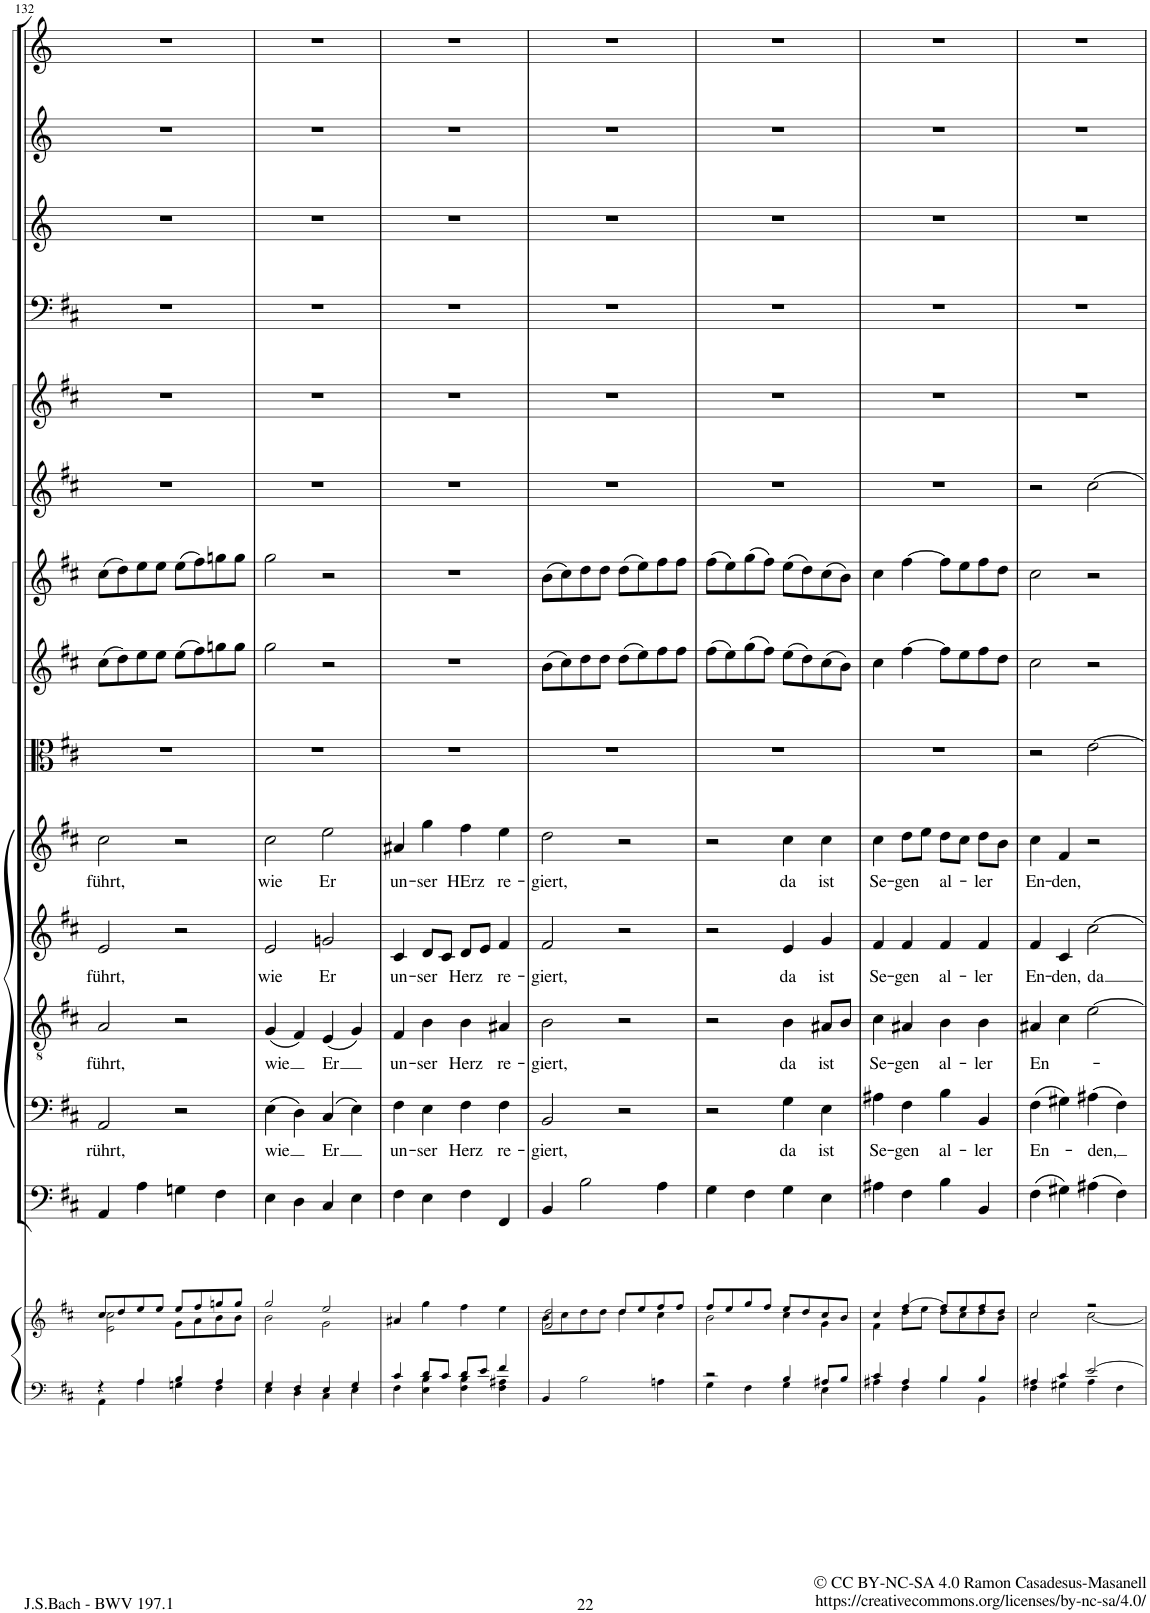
**kern	**kern	**kern	**kern	**text	**kern	**text	**kern	**text	**kern	**text	**kern	**kern	**kern	**kern	**kern	**kern	**kern	**kern	**kern
*part15	*part15	*part14	*part13	*part13	*part12	*part12	*part11	*part11	*part10	*part10	*part9	*part8	*part7	*part6	*part5	*part4	*part3	*part2	*part1
*staff16	*staff15	*staff14	*staff13	*staff13	*staff12	*staff12	*staff11	*staff11	*staff10	*staff10	*staff9	*staff8	*staff7	*staff6	*staff5	*staff4	*staff3	*staff2	*staff1
*I"Piano reduction	*	*I"Continuo	*I"Basso	*	*I"Tenore	*	*I"Alto	*	*I"Soprano	*	*I"Viola	*I"Violino II	*I"Violino I	*I"Oboe II	*I"Oboe	*I"Timpani	*I"Tromba III	*I"Tromba II	*I"Tromba I
*I'Pno	*	*	*	*	*	*	*	*	*	*	*I'Vla	*I'Vln	*I'Vln	*I'Ob	*I'Ob	*I'Timp	*	*	*
!!LO:PB:g=z
*clefF4	*clefG2	*clefF4	*clefF4	*	*clefGv2	*	*clefG2	*	*clefG2	*	*clefC3	*clefG2	*clefG2	*clefG2	*clefG2	*clefF4	*clefG2	*clefG2	*clefG2
*	*	*	*	*	*	*	*	*	*	*	*	*	*	*	*	*	*Trd-1c-2	*Trd-1c-2	*Trd-1c-2
*k[f#c#]	*k[f#c#]	*k[f#c#]	*k[f#c#]	*	*k[f#c#]	*	*k[f#c#]	*	*k[f#c#]	*	*k[f#c#]	*k[f#c#]	*k[f#c#]	*k[f#c#]	*k[f#c#]	*k[f#c#]	*k[]	*k[]	*k[]
*M2/2	*M2/2	*M2/2	*M2/2	*	*M2/2	*	*M2/2	*	*M2/2	*	*M2/2	*M2/2	*M2/2	*M2/2	*M2/2	*M2/2	*M2/2	*M2/2	*M2/2
*met(c|)	*met(c|)	*met(c|)	*met(c|)	*	*met(c|)	*	*met(c|)	*	*met(c|)	*	*met(c|)	*met(c|)	*met(c|)	*met(c|)	*met(c|)	*met(c|)	*met(c|)	*met(c|)	*met(c|)
=132	=132	=132	=132	=132	=132	=132	=132	=132	=132	=132	=132	=132	=132	=132	=132	=132	=132	=132	=132
*^	*^	*	*	*	*	*	*	*	*	*	*	*	*	*	*	*	*	*	*
!	!	!	!	!	!	!LO:LY:b	!	!LO:LY:b	!	!LO:LY:b	!	!LO:LY:b	!	!	!	!	!	!	!	!	!
4r	4AA\	8cc#/L	2e\ 2cc#\	4AA/	2AA/	rührt,	2A/	führt,	2e/	führt,	2cc#\	führt,	1r	(8cc#\L	(8cc#\L	1r	1r	1r	1r	1r	1r
.	.	8dd/	.	.	.	.	.	.	.	.	.	.	.	8dd\)	8dd\)	.	.	.	.	.	.
4A/	4A\	8ee/	.	4A\	.	.	.	.	.	.	.	.	.	8ee\	8ee\	.	.	.	.	.	.
.	.	8ee/J	.	.	.	.	.	.	.	.	.	.	.	8ee\J	8ee\J	.	.	.	.	.	.
4B/	4Gn\	8ee/L	8g\L	4Gn\	2r	.	2r	.	2r	.	2r	.	.	(8ee\L	(8ee\L	.	.	.	.	.	.
.	.	8ff#/	8a\	.	.	.	.	.	.	.	.	.	.	8ff#\)	8ff#\)	.	.	.	.	.	.
4A/	4F#\	8ggn/	8b\	4F#\	.	.	.	.	.	.	.	.	.	8ggn\	8ggn\	.	.	.	.	.	.
.	.	8gg/J	8b\J	.	.	.	.	.	.	.	.	.	.	8gg\J	8gg\J	.	.	.	.	.	.
=133	=133	=133	=133	=133	=133	=133	=133	=133	=133	=133	=133	=133	=133	=133	=133	=133	=133	=133	=133	=133	=133
!	!	!	!	!	!	!LO:LY:b	!	!LO:LY:b	!	!LO:LY:b	!	!LO:LY:b	!	!	!	!	!	!	!	!	!
4G/	4E\	2gg/	2b\	4E\	(4E\	wie	(4G/	wie	2e/	wie	2cc#\	wie	1r	2gg\	2gg\	1r	1r	1r	1r	1r	1r
4F#/	4D\	.	.	4D\	4D\)	.	4F#/)	.	.	.	.	.	.	.	.	.	.	.	.	.	.
!	!	!	!	!	!	!LO:LY:b	!	!LO:LY:b	!	!LO:LY:b	!	!LO:LY:b	!	!	!	!	!	!	!	!	!
4E/	4C#\	2ee/	2g\	4C#/	(4C#/	Er	(4E/	Er	2gn/	Er	2ee\	Er	.	2r	2r	.	.	.	.	.	.
4G/	4E\	.	.	4E\	4E\)	.	4G/)	.	.	.	.	.	.	.	.	.	.	.	.	.	.
*	*	*v	*v	*	*	*	*	*	*	*	*	*	*	*	*	*	*	*	*	*	*
=134	=134	=134	=134	=134	=134	=134	=134	=134	=134	=134	=134	=134	=134	=134	=134	=134	=134	=134	=134	=134
!	!	!	!	!	!LO:LY:b	!	!LO:LY:b	!	!LO:LY:b	!	!LO:LY:b	!	!	!	!	!	!	!	!	!
4c#/	4F#\	4a#X/	4F#\	4F#\	un-	4F#/	un-	4c#/	un-	4a#X/	un-	1r	1r	1r	1r	1r	1r	1r	1r	1r
!	!	!	!	!	!LO:LY:b	!	!LO:LY:b	!	!LO:LY:b	!	!LO:LY:b	!	!	!	!	!	!	!	!	!
8d/L	4E\ 4B\	4gg\	4E\	4E\	-ser	4B\	-ser	8d/L	-ser	4gg\	-ser	.	.	.	.	.	.	.	.	.
8c#/J	.	.	.	.	.	.	.	8c#/J	.	.	.	.	.	.	.	.	.	.	.	.
!	!	!	!	!	!LO:LY:b	!	!LO:LY:b	!	!LO:LY:b	!	!LO:LY:b	!	!	!	!	!	!	!	!	!
8d/L	4F#\ 4B\	4ff#\	4F#\	4F#\	Herz	4B\	Herz	8d/L	Herz	4ff#\	HErz	.	.	.	.	.	.	.	.	.
8e/J	.	.	.	.	.	.	.	8e/J	.	.	.	.	.	.	.	.	.	.	.	.
!	!	!	!	!	!LO:LY:b	!	!LO:LY:b	!	!LO:LY:b	!	!LO:LY:b	!	!	!	!	!	!	!	!	!
4f#/	4F#\ 4A#X\	4ee\	4FF#/	4F#\	re-	4A#X/	re-	4f#/	re-	4ee\	re-	.	.	.	.	.	.	.	.	.
=135	=135	=135	=135	=135	=135	=135	=135	=135	=135	=135	=135	=135	=135	=135	=135	=135	=135	=135	=135	=135
*	*	*^	*	*	*	*	*	*	*	*	*	*	*	*	*	*	*	*	*	*
!	!	!	!	!	!	!LO:LY:b	!	!LO:LY:b	!	!LO:LY:b	!	!LO:LY:b	!	!	!	!	!	!	!	!	!
*v	*v	*	*	*	*	*	*	*	*	*	*	*	*	*	*	*	*	*	*	*	*
4BB/	2f#/ 2dd/	8b\L	4BB/	2BB/	-giert,	2B\	-giert,	2f#/	-giert,	2dd\	-giert,	1r	(8b\L	(8b\L	1r	1r	1r	1r	1r	1r
.	.	8cc#\	.	.	.	.	.	.	.	.	.	.	8cc#\)	8cc#\)	.	.	.	.	.	.
2B\	.	8dd\	2B\	.	.	.	.	.	.	.	.	.	8dd\	8dd\	.	.	.	.	.	.
.	.	8dd\J	.	.	.	.	.	.	.	.	.	.	8dd\J	8dd\J	.	.	.	.	.	.
.	8dd/L	4dd\	.	2r	.	2r	.	2r	.	2r	.	.	(8dd\L	(8dd\L	.	.	.	.	.	.
.	8ee/	.	.	.	.	.	.	.	.	.	.	.	8ee\)	8ee\)	.	.	.	.	.	.
4An\	8ff#/	4cc#\	4A\	.	.	.	.	.	.	.	.	.	8ff#\	8ff#\	.	.	.	.	.	.
.	8ff#/J	.	.	.	.	.	.	.	.	.	.	.	8ff#\J	8ff#\J	.	.	.	.	.	.
=136	=136	=136	=136	=136	=136	=136	=136	=136	=136	=136	=136	=136	=136	=136	=136	=136	=136	=136	=136	=136
*^	*	*	*	*	*	*	*	*	*	*	*	*	*	*	*	*	*	*	*	*
2r	4G\	8ff#/L	2b\	4G\	2r	.	2r	.	2r	.	2r	.	1r	(8ff#\L	(8ff#\L	1r	1r	1r	1r	1r	1r
.	.	8ee/	.	.	.	.	.	.	.	.	.	.	.	8ee\)	8ee\)	.	.	.	.	.	.
.	4F#\	8gg/	.	4F#\	.	.	.	.	.	.	.	.	.	(8gg\	(8gg\	.	.	.	.	.	.
.	.	8ff#/J	.	.	.	.	.	.	.	.	.	.	.	8ff#\J)	8ff#\J)	.	.	.	.	.	.
!	!	!	!	!	!	!LO:LY:b	!	!LO:LY:b	!	!LO:LY:b	!	!LO:LY:b	!	!	!	!	!	!	!	!	!
4B/	4G\	8ee/L	4cc#\	4G\	4G\	da	4B\	da	4e/	da	4cc#\	da	.	(8ee\L	(8ee\L	.	.	.	.	.	.
.	.	8dd/	.	.	.	.	.	.	.	.	.	.	.	8dd\)	8dd\)	.	.	.	.	.	.
!	!	!	!	!	!	!LO:LY:b	!	!LO:LY:b	!	!LO:LY:b	!	!LO:LY:b	!	!	!	!	!	!	!	!	!
8A#X/L	4E\	8cc#/	4g\	4E\	4E\	ist	8A#X/L	ist	4g/	ist	4cc#\	ist	.	(8cc#\	(8cc#\	.	.	.	.	.	.
8B/J	.	8b/J	.	.	.	.	8B/J	.	.	.	.	.	.	8b\J)	8b\J)	.	.	.	.	.	.
=137	=137	=137	=137	=137	=137	=137	=137	=137	=137	=137	=137	=137	=137	=137	=137	=137	=137	=137	=137	=137	=137
!	!	!	!	!	!	!LO:LY:b	!	!LO:LY:b	!	!LO:LY:b	!	!LO:LY:b	!	!	!	!	!	!	!	!	!
4c#/	4A#X\	4cc#/	4f#\	4A#X\	4A#X\	Se-	4c#\	Se-	4f#/	Se-	4cc#\	Se-	1r	4cc#\	4cc#\	1r	1r	1r	1r	1r	1r
!	!	!	!	!	!	!LO:LY:b	!	!LO:LY:b	!	!LO:LY:b	!	!LO:LY:b	!	!	!	!	!	!	!	!	!
4A#/	4F#\	[4ff#/	8dd\L	4F#\	4F#\	-gen	4A#X/	-gen	4f#/	-gen	8dd\L	-gen	.	[4ff#\	[4ff#\	.	.	.	.	.	.
.	.	.	8ee\J	.	.	.	.	.	.	.	8ee\J	.	.	.	.	.	.	.	.	.	.
!	!	!	!	!	!	!LO:LY:b	!	!LO:LY:b	!	!LO:LY:b	!	!LO:LY:b	!	!	!	!	!	!	!	!	!
4B/	4B\	8ff#/L]	8dd\L	4B\	4B\	al-	4B\	al-	4f#/	al-	8dd\L	al-	.	8ff#\L]	8ff#\L]	.	.	.	.	.	.
.	.	8ee/	8cc#\	.	.	.	.	.	.	.	8cc#\J	.	.	8ee\	8ee\	.	.	.	.	.	.
!	!	!	!	!	!	!LO:LY:b	!	!LO:LY:b	!	!LO:LY:b	!	!LO:LY:b	!	!	!	!	!	!	!	!	!
4B/	4BB\	8ff#/	8dd\	4BB/	4BB/	-ler	4B\	-ler	4f#/	-ler	8dd\L	-ler	.	8ff#\	8ff#\	.	.	.	.	.	.
.	.	8dd/J	8b\J	.	.	.	.	.	.	.	8b\J	.	.	8dd\J	8dd\J	.	.	.	.	.	.
=138	=138	=138	=138	=138	=138	=138	=138	=138	=138	=138	=138	=138	=138	=138	=138	=138	=138	=138	=138	=138	=138
!	!	!	!	!	!	!LO:LY:b	!	!LO:LY:b	!	!LO:LY:b	!	!LO:LY:b	!	!	!	!	!	!	!	!	!
4A#X/	4F#\	2cc#/	2cc#\	(4F#\	(4F#\	En-	4A#X/	En-	4f#/	En-	4cc#\	En-	2r	2cc#\	2cc#\	2r	1r	1r	1r	1r	1r
!	!	!	!	!	!	!	!	!	!	!LO:LY:b	!	!LO:LY:b	!	!	!	!	!	!	!	!	!
4c#/	4G#X\	.	.	4G#X\)	4G#X\)	.	4c#\	.	4c#/	-den,	4f#/	-den,	.	.	.	.	.	.	.	.	.
!	!	!	!	!	!	!LO:LY:b	!	!	!	!LO:LY:b	!	!	!	!	!	!	!	!	!	!	!
[2e/	4A#\	2r	[2cc#\	(4A#X\	(4A#X\	-den,	[2e\	.	[2cc#\	da	2r	.	[2e\	2r	2r	[2cc#\	.	.	.	.	.
.	4F#\	.	.	4F#\)	4F#\)	.	.	.	.	.	.	.	.	.	.	.	.	.	.	.	.
*v	*v	*	*	*	*	*	*	*	*	*	*	*	*	*	*	*	*	*	*	*	*
*	*v	*v	*	*	*	*	*	*	*	*	*	*	*	*	*	*	*	*	*	*
=	=	=	=	=	=	=	=	=	=	=	=	=	=	=	=	=	=	=	=
*-	*-	*-	*-	*-	*-	*-	*-	*-	*-	*-	*-	*-	*-	*-	*-	*-	*-	*-	*-
